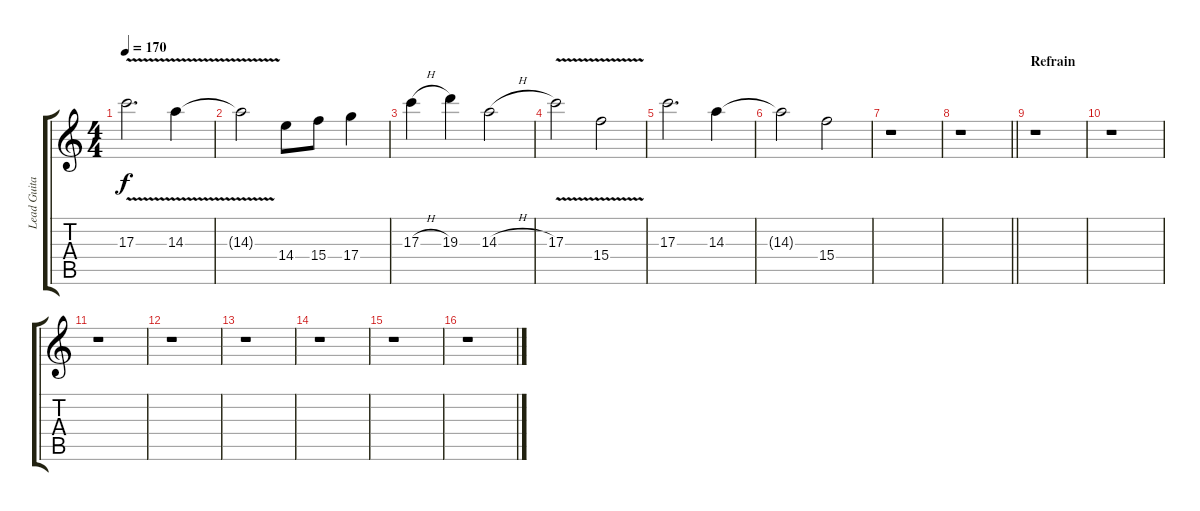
\track ("Lead Guitar" "Lead Guita") {instrument distortionguitar}
\staff {score tabs}
\tuning (E4 B3 G3 D3 A2 E2) {hide}
\ts (4 4)
\tempo 170
\clef g2
\ks c
17.3{v}.2{d dy f} 14.3{v}.4 |
14.3{t}.2 14.4.8 15.4.8 17.4.4 |
17.3{h}.4 19.3.4 14.3{h}.2 |
17.3{v}.2 15.4{v}.2 |
17.3.2{d} 14.3.4 |
14.3{t}.2 15.4.2 |
r.1 |
\barLineRight lightlight
r.1 |
\section ("" "Refrain")
r.1 |
r.1 |
r.1 |
r.1 |
r.1 |
r.1 |
r.1 |
r.1
